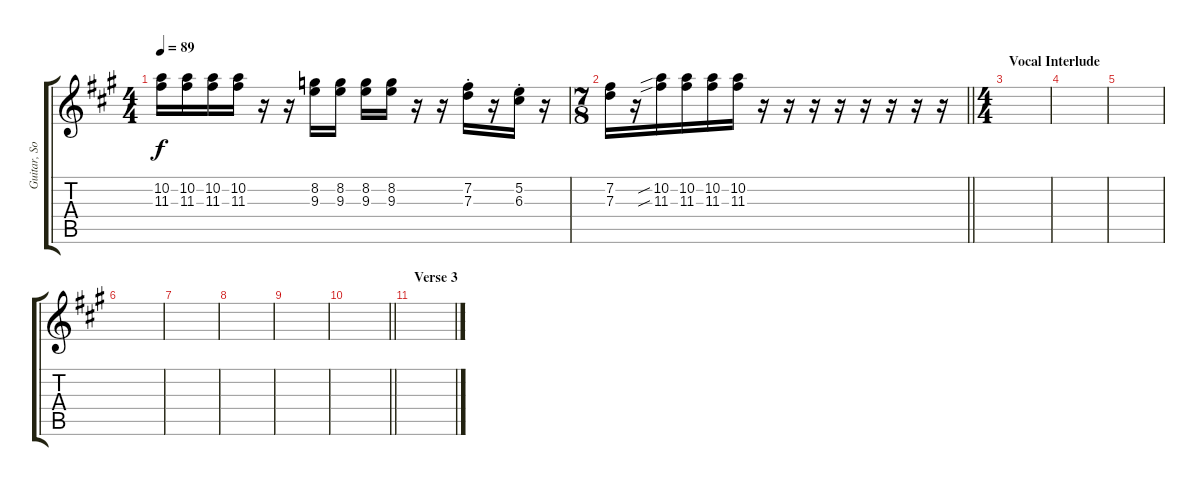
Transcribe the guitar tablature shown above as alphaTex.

\track ("Guitar, Solo/Fills" "Guitar, So") {instrument distortionguitar}
\staff {score tabs}
\tuning (E4 B3 G3 D3 A2 E2) {hide}
\ts (4 4)
\tempo 89
\clef g2
\ks a
(10.2 11.3).16{dy f volume 13} (10.2 11.3).16 (10.2 11.3).16 (10.2 11.3).16 r.16 r.16 (8.2 9.3).16 (8.2 9.3).16 (8.2 9.3).16 (8.2 9.3).16 r.16 r.16 (7.2 7.3{st}).16 r.16 (5.2 6.3{st}).16 r.16 |
\ts (7 8)
\barLineRight lightlight
(7.2 7.3).16 r.16 (10.2{sib} 11.3{sib}).16 (10.2 11.3).16 (10.2 11.3).16 (10.2 11.3).16 r.16 r.16 r.16 r.16 r.16 r.16 r.16 r.16 |
\ts (4 4)
\section ("" "Vocal Interlude")
|
|
|
|
|
|
|
\barLineRight lightlight
|
\section ("" "Verse 3")
